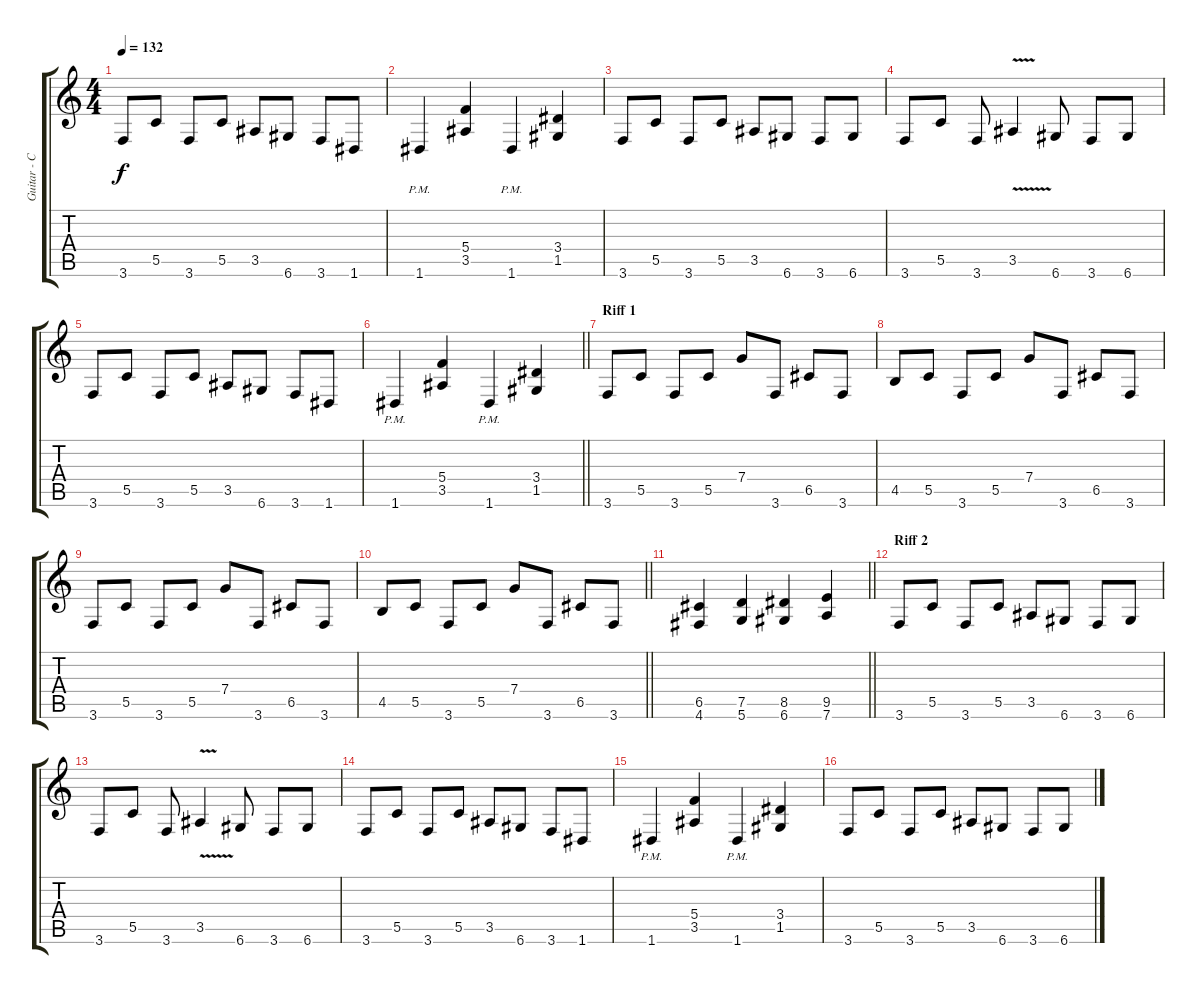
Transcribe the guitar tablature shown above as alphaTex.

\track ("Guitar - Chad Ginsburg" "Guitar - C") {instrument overdrivenguitar}
\staff {score tabs}
\tuning (D4 A3 F3 C3 G2 D2) {hide}
\ts (4 4)
\tempo 132
\clef g2
\ks c
3.6.8{dy f} 5.5.8 3.6.8 5.5.8 3.5.8 6.6.8 3.6.8 1.6.8 |
1.6{pm}.4 (5.4 3.5).4 1.6{pm}.4 (3.4 1.5).4 |
3.6.8 5.5.8 3.6.8 5.5.8 3.5.8 6.6.8 3.6.8 6.6.8 |
3.6.8 5.5.8 3.6.8 3.5{v}.4 6.6.8 3.6.8 6.6.8 |
3.6.8 5.5.8 3.6.8 5.5.8 3.5.8 6.6.8 3.6.8 1.6.8 |
\barLineRight lightlight
1.6{pm}.4 (5.4 3.5).4 1.6{pm}.4 (3.4 1.5).4 |
\section ("" "Riff 1")
3.6.8 5.5.8 3.6.8 5.5.8 7.4.8 3.6.8 6.5.8 3.6.8 |
4.5.8 5.5.8 3.6.8 5.5.8 7.4.8 3.6.8 6.5.8 3.6.8 |
3.6.8 5.5.8 3.6.8 5.5.8 7.4.8 3.6.8 6.5.8 3.6.8 |
\barLineRight lightlight
4.5.8 5.5.8 3.6.8 5.5.8 7.4.8 3.6.8 6.5.8 3.6.8 |
\barLineRight lightlight
(6.5 4.6).4 (7.5 5.6).4 (8.5 6.6).4 (9.5 7.6).4 |
\section ("" "Riff 2")
3.6.8 5.5.8 3.6.8 5.5.8 3.5.8 6.6.8 3.6.8 6.6.8 |
3.6.8 5.5.8 3.6.8 3.5{v}.4 6.6.8 3.6.8 6.6.8 |
3.6.8 5.5.8 3.6.8 5.5.8 3.5.8 6.6.8 3.6.8 1.6.8 |
1.6{pm}.4 (5.4 3.5).4 1.6{pm}.4 (3.4 1.5).4 |
3.6.8 5.5.8 3.6.8 5.5.8 3.5.8 6.6.8 3.6.8 6.6.8
